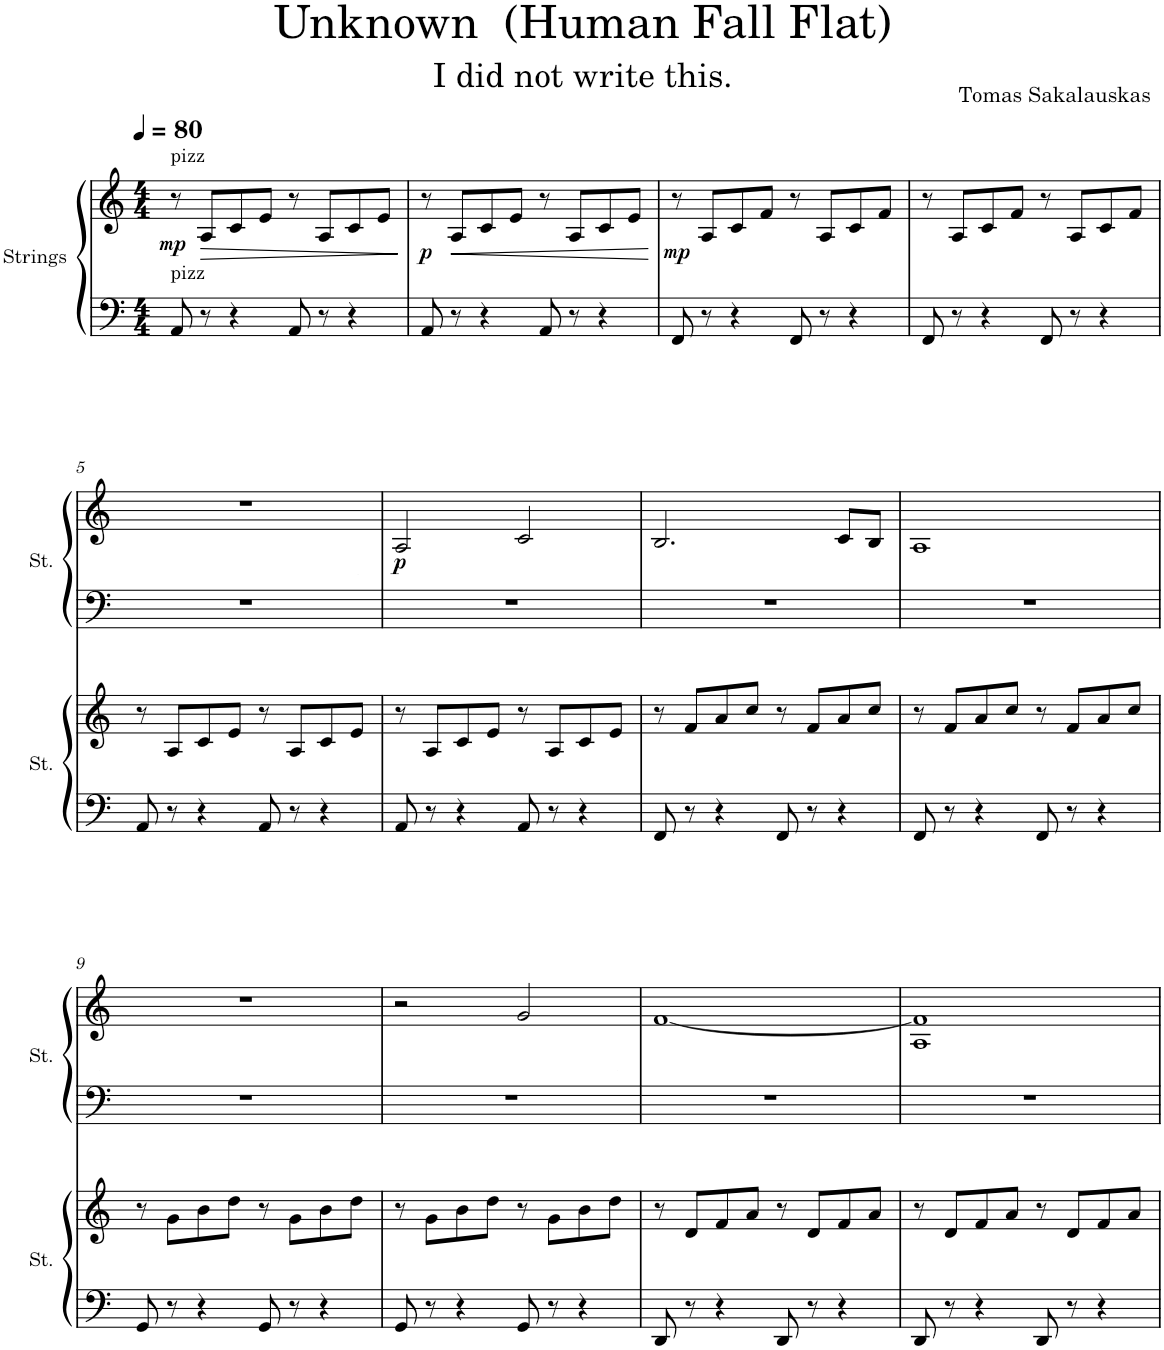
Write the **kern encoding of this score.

**kern	**kern	**dynam	**kern	**kern	**dynam
*part2	*part2	*part2	*part1	*part1	*part1
*staff4	*staff3	*staff3/4	*staff2	*staff1	*staff1/2
*I"Strings	*	*	*I"Strings	*	*
*I'St.	*	*	*I'St.	*	*
*stria5	*stria5	*	*stria5	*stria5	*
*clefF4	*clefG2	*	*clefF4	*clefG2	*
*k[]	*k[]	*	*k[]	*k[]	*
*M4/4	*M4/4	*	*M4/4	*M4/4	*
*MM80	*MM80	*	*MM80	*MM80	*
=1	=1	=1	=1	=1	=1
!	!LO:TX:a:t=pizz	!	!	!	!
!LO:TX:a:t=pizz	!	!	!	!	!
!	!	!LO:DY:b	!	!	!
8AA/	8r	mp	1r	1r	.
!	!	!LO:HP:b	!	!	!
8r	8A/L	>	.	.	.
4r	8c/	.	.	.	.
.	8e/J	.	.	.	.
8AA/	8r	.	.	.	.
8r	8A/L	.	.	.	.
4r	8c/	.	.	.	.
.	8e/J	.	.	.	.
.	.	]	.	.	.
=2	=2	=2	=2	=2	=2
!	!	!LO:DY:b	!	!	!
8AA/	8r	p	1r	1r	.
!	!	!LO:HP:b	!	!	!
8r	8A/L	<	.	.	.
4r	8c/	.	.	.	.
.	8e/J	.	.	.	.
8AA/	8r	.	.	.	.
8r	8A/L	.	.	.	.
4r	8c/	.	.	.	.
.	8e/J	.	.	.	.
.	.	[	.	.	.
=3	=3	=3	=3	=3	=3
!	!	!LO:DY:b	!	!	!
8FF/	8r	mp	1r	1r	.
8r	8A/L	.	.	.	.
4r	8c/	.	.	.	.
.	8f/J	.	.	.	.
8FF/	8r	.	.	.	.
8r	8A/L	.	.	.	.
4r	8c/	.	.	.	.
.	8f/J	.	.	.	.
=4	=4	=4	=4	=4	=4
8FF/	8r	.	1r	1r	.
8r	8A/L	.	.	.	.
4r	8c/	.	.	.	.
.	8f/J	.	.	.	.
8FF/	8r	.	.	.	.
8r	8A/L	.	.	.	.
4r	8c/	.	.	.	.
.	8f/J	.	.	.	.
!!LO:LB:g=z
=5	=5	=5	=5	=5	=5
8AA/	8r	.	1r	1r	.
8r	8A/L	.	.	.	.
4r	8c/	.	.	.	.
.	8e/J	.	.	.	.
8AA/	8r	.	.	.	.
8r	8A/L	.	.	.	.
4r	8c/	.	.	.	.
.	8e/J	.	.	.	.
=6	=6	=6	=6	=6	=6
!	!	!	!LO:TX:a:t=.	!	!
!	!	!	!LO:TX:a:t=.	!	!
!	!	!	!	!	!LO:DY:b
8AA/	8r	.	1r	2A/	p
8r	8A/L	.	.	.	.
4r	8c/	.	.	.	.
.	8e/J	.	.	.	.
8AA/	8r	.	.	2c/	.
8r	8A/L	.	.	.	.
4r	8c/	.	.	.	.
.	8e/J	.	.	.	.
=7	=7	=7	=7	=7	=7
8FF/	8r	.	1r	2.B/	.
8r	8f/L	.	.	.	.
4r	8a/	.	.	.	.
.	8cc/J	.	.	.	.
8FF/	8r	.	.	.	.
8r	8f/L	.	.	.	.
4r	8a/	.	.	8c/L	.
.	8cc/J	.	.	8B/J	.
=8	=8	=8	=8	=8	=8
8FF/	8r	.	1r	1A	.
8r	8f/L	.	.	.	.
4r	8a/	.	.	.	.
.	8cc/J	.	.	.	.
8FF/	8r	.	.	.	.
8r	8f/L	.	.	.	.
4r	8a/	.	.	.	.
.	8cc/J	.	.	.	.
!!LO:LB:g=z
=9	=9	=9	=9	=9	=9
!	!	!	!LO:TX:a:t=.	!	!
8GG/	8r	.	1r	1r	.
8r	8g\L	.	.	.	.
4r	8b\	.	.	.	.
.	8dd\J	.	.	.	.
8GG/	8r	.	.	.	.
8r	8g\L	.	.	.	.
4r	8b\	.	.	.	.
.	8dd\J	.	.	.	.
=10	=10	=10	=10	=10	=10
8GG/	8r	.	1r	2r	.
8r	8g\L	.	.	.	.
4r	8b\	.	.	.	.
.	8dd\J	.	.	.	.
8GG/	8r	.	.	2g/	.
8r	8g\L	.	.	.	.
4r	8b\	.	.	.	.
.	8dd\J	.	.	.	.
=11	=11	=11	=11	=11	=11
!	!	!	!LO:TX:a:t=.	!	!
8DD/	8r	.	1r	[1f	.
8r	8d/L	.	.	.	.
4r	8f/	.	.	.	.
.	8a/J	.	.	.	.
8DD/	8r	.	.	.	.
8r	8d/L	.	.	.	.
4r	8f/	.	.	.	.
.	8a/J	.	.	.	.
=12	=12	=12	=12	=12	=12
8DD/	8r	.	1r	1A 1f]	.
8r	8d/L	.	.	.	.
4r	8f/	.	.	.	.
.	8a/J	.	.	.	.
8DD/	8r	.	.	.	.
8r	8d/L	.	.	.	.
4r	8f/	.	.	.	.
.	8a/J	.	.	.	.
=	=	=	=	=	=
*-	*-	*-	*-	*-	*-
